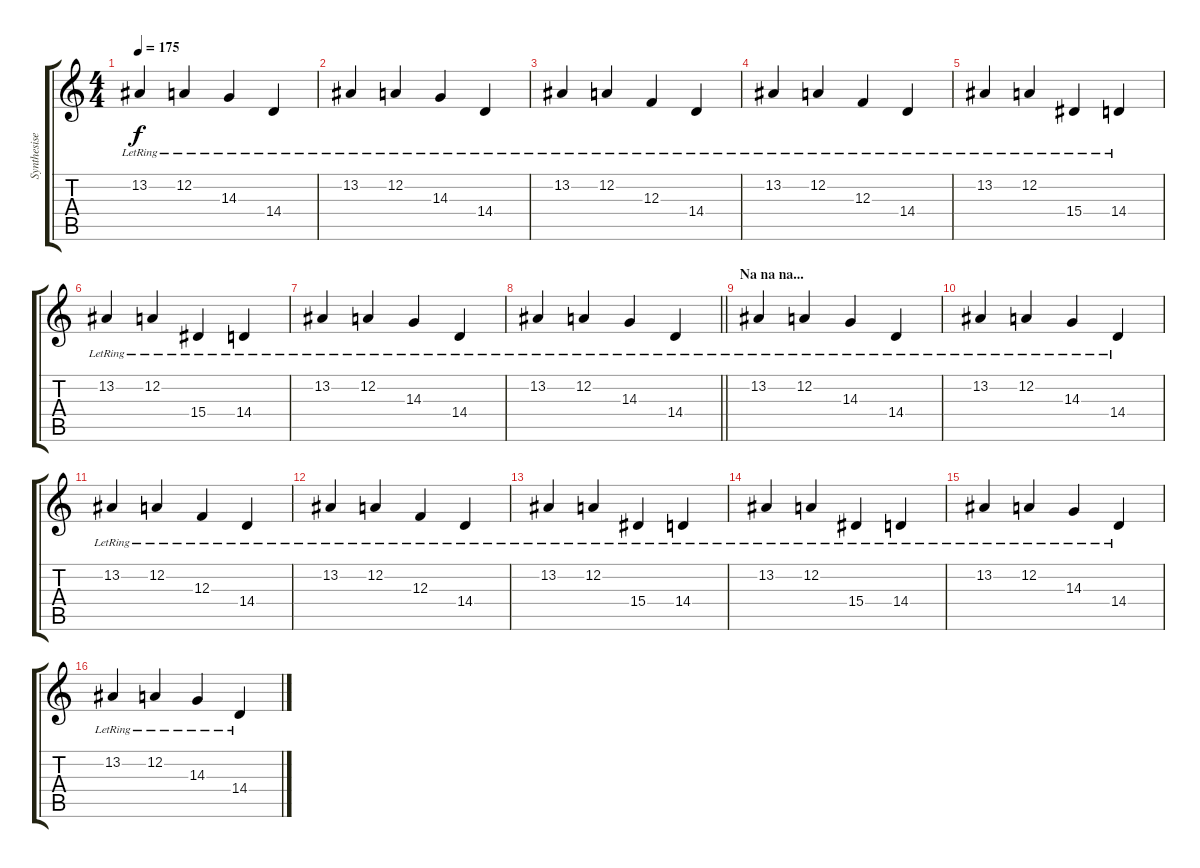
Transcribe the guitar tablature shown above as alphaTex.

\track ("Synthesiser One" "Synthesise") {instrument electricpiano1}
\staff {score tabs}
\tuning (D4 A3 F3 C3 G2 C2) {hide}
\ts (4 4)
\tempo 175
\clef g2
\ks c
13.2{lr}.4{dy f} 12.2{lr}.4 14.3{lr}.4 14.4{lr}.4 |
13.2{lr}.4 12.2{lr}.4 14.3{lr}.4 14.4{lr}.4 |
13.2{lr}.4 12.2{lr}.4 12.3{lr}.4 14.4{lr}.4 |
13.2{lr}.4 12.2{lr}.4 12.3{lr}.4 14.4{lr}.4 |
13.2{lr}.4 12.2{lr}.4 15.4{lr}.4 14.4{lr}.4 |
13.2{lr}.4 12.2{lr}.4 15.4{lr}.4 14.4{lr}.4 |
13.2{lr}.4 12.2{lr}.4 14.3{lr}.4 14.4{lr}.4 |
\barLineRight lightlight
13.2{lr}.4 12.2{lr}.4 14.3{lr}.4 14.4{lr}.4 |
\section ("" "Na na na...")
13.2{lr}.4 12.2{lr}.4 14.3{lr}.4 14.4{lr}.4 |
13.2{lr}.4 12.2{lr}.4 14.3{lr}.4 14.4{lr}.4 |
13.2{lr}.4 12.2{lr}.4 12.3{lr}.4 14.4{lr}.4 |
13.2{lr}.4 12.2{lr}.4 12.3{lr}.4 14.4{lr}.4 |
13.2{lr}.4 12.2{lr}.4 15.4{lr}.4 14.4{lr}.4 |
13.2{lr}.4 12.2{lr}.4 15.4{lr}.4 14.4{lr}.4 |
13.2{lr}.4 12.2{lr}.4 14.3{lr}.4 14.4{lr}.4 |
13.2{lr}.4 12.2{lr}.4 14.3{lr}.4 14.4{lr}.4
